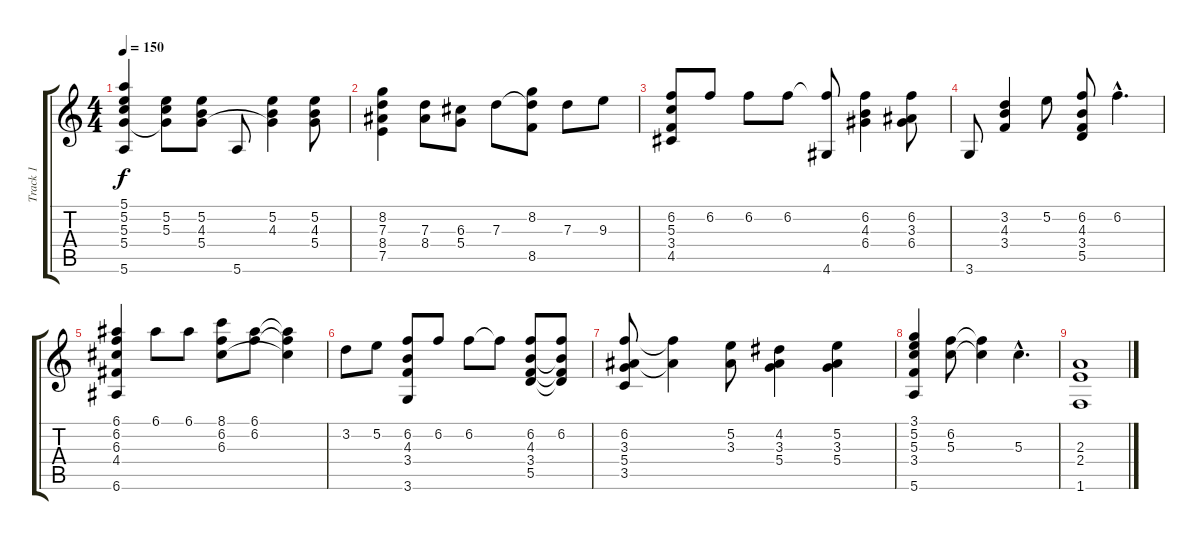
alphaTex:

\track ("Track 1" "Track 1") {instrument acousticguitarnylon}
\staff {score tabs}
\tuning (E4 B3 G3 D3 A2 E2) {hide}
\ts (4 4)
\tempo 150
\clef g2
\ks c
(5.1 5.2 5.3 5.4 5.6).4{dy f} (5.2 5.3 5.4{t}).8 (5.2 4.3 5.4).8 5.6.8 (5.2 4.3 5.4{t}).4 (5.2 4.3 5.4).8 |
(8.2 7.3 8.4 7.5).4 (7.3 8.4).8 (6.3 5.4).8 7.3.8 (8.2 7.3{t} 8.5).8 7.3.8 9.3.8 |
(6.2 5.3 3.4 4.5).8 6.2.8 6.2.8 6.2.8 (6.2{t} 4.6).8 (6.2 4.3 6.4).4 (6.2 3.3 6.4).8 |
3.6.8 (3.2 4.3 3.4).4 5.2.8 (6.2 4.3 3.4 5.5).8 6.2{hac}.4{d} |
(6.1 6.2 6.3 4.4 6.6).4 6.1.8 6.1.8 (8.1 6.2 6.3).8 (6.1 6.2).8 (6.1{t} 6.2{t} 6.3{t}).4 |
3.2.8 5.2.8 (6.2 4.3 3.4 3.6).8 6.2.8 6.2.8 6.2{t}.8 (6.2 4.3 3.4 5.5).8 (6.2 4.3{t} 3.4{t} 5.5{t}).8 |
(6.2 3.3 5.4 3.5).8 (6.2{t} 3.3{t}).4 (5.2 3.3).8 (4.2 3.3 5.4).4 (5.2 3.3 5.4).4 |
(3.1 5.2 5.3 3.4 5.6).4 (6.2 5.3).8 (6.2{t} 5.3{t}).4 5.3{hac}.4{d} |
(2.3 2.4 1.6).1
